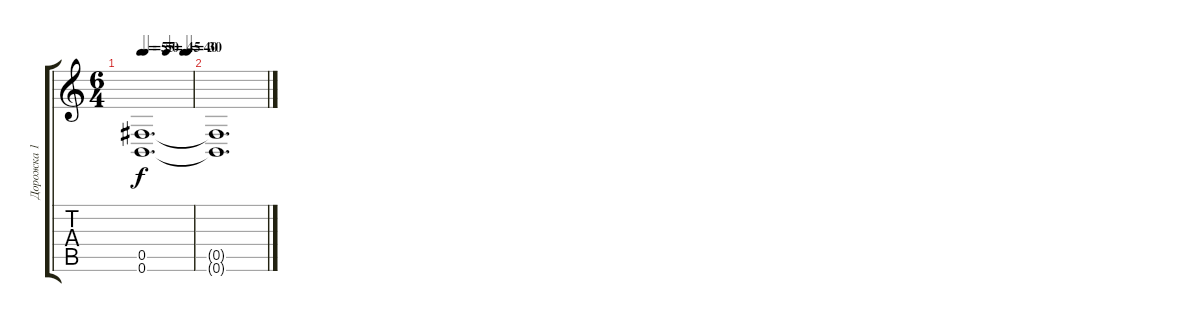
\track ("Дорожка 1" "Дорожка 1") {instrument distortionguitar}
\staff {score tabs}
\tuning (Db4 Ab3 E3 B2 Gb2 B1) {hide}
\ts (6 4)
\tempo 55
\tempo (50 0.08333333333333333)
\tempo (45 0.5)
\tempo (40 0.8333333333333334)
\tempo (30 0.9166666666666666)
\clef g2
\ks c
(0.5{t} 0.6{t}).1{d dy f} |
(0.5{t} 0.6{t}).1{d}
